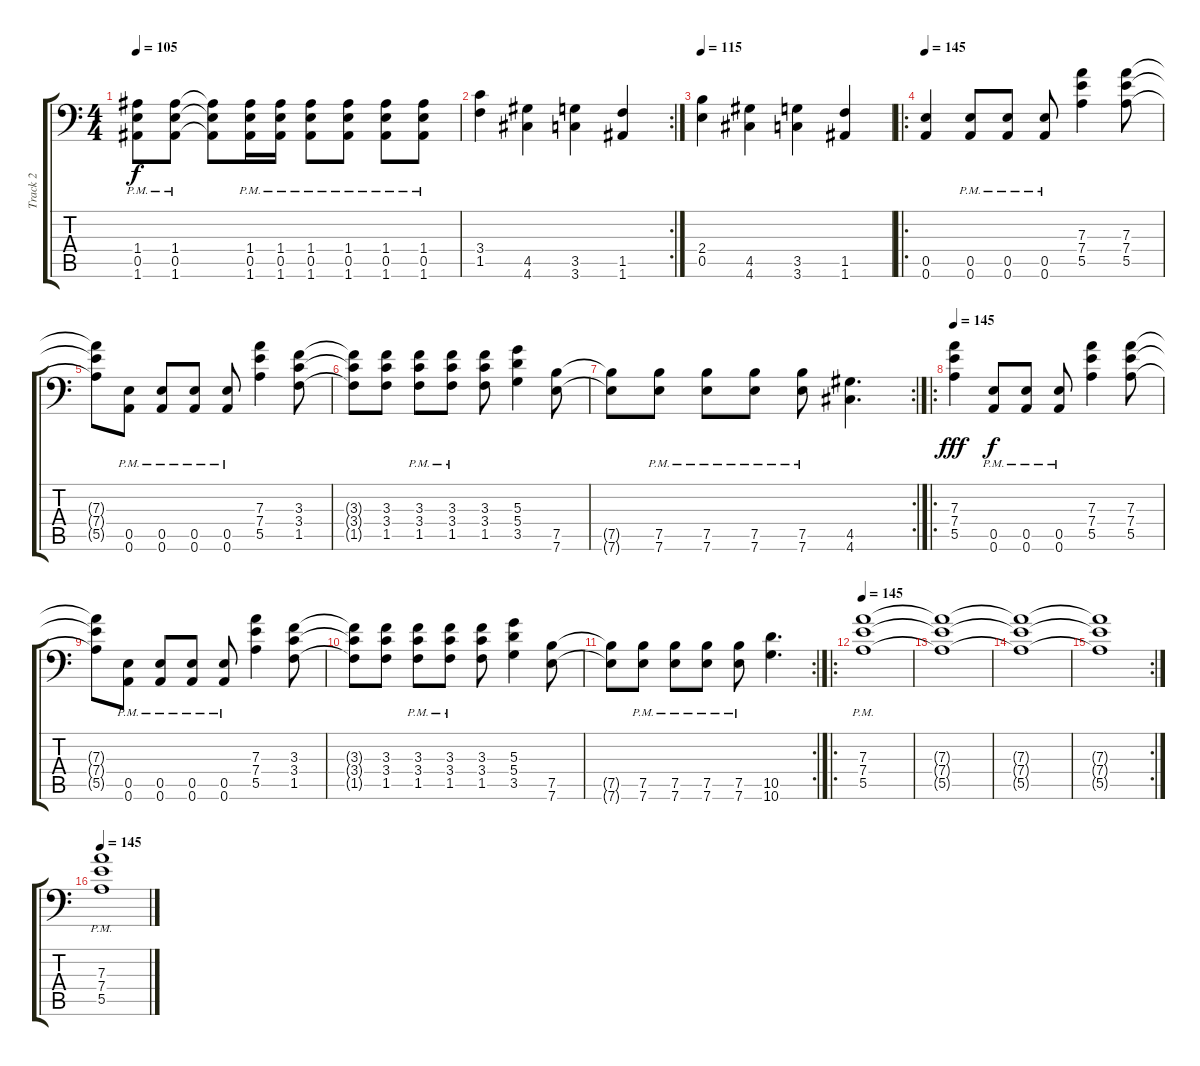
\track ("Track 2" "Track 2") {instrument distortionguitar}
\staff {score tabs}
\tuning (B3 Gb3 D3 A2 E2 A1) {hide}
\ts (4 4)
\tempo 105
\clef f4
\ks c
(1.4 0.5{pm} 1.6{pm}).8{dy f} (1.4 0.5{pm} 1.6{pm}).8 (1.4{t} 0.5{t} 1.6{t}).8 (1.4 0.5{pm} 1.6{pm}).16 (1.4 0.5{pm} 1.6{pm}).16 (1.4 0.5{pm} 1.6{pm}).8 (1.4 0.5{pm} 1.6{pm}).8 (1.4 0.5{pm} 1.6{pm}).8 (1.4 0.5{pm} 1.6{pm}).8 |
\rc 2
(3.4 1.5).4 (4.5 4.6).4 (3.5 3.6).4 (1.5 1.6).4 |
\tempo 115
(2.4 0.5).4 (4.5 4.6).4 (3.5 3.6).4 (1.5 1.6).4 |
\ro
\tempo 145
(0.5 0.6).4 (0.5{pm} 0.6{pm}).8 (0.5{pm} 0.6{pm}).8 (0.5{pm} 0.6{pm}).8 (7.3 7.4 5.5).4 (7.3 7.4 5.5).8 |
(7.3{t} 7.4{t} 5.5{t}).8 (0.5{pm} 0.6{pm}).8 (0.5{pm} 0.6{pm}).8 (0.5{pm} 0.6{pm}).8 (0.5{pm} 0.6{pm}).8 (7.3 7.4 5.5).4 (3.3 3.4 1.5).8 |
(3.3{t} 3.4{t} 1.5{t}).8 (3.3 3.4 1.5).8 (3.3{pm} 3.4{pm} 1.5{pm}).8 (3.3{pm} 3.4{pm} 1.5{pm}).8 (3.3 3.4 1.5).8 (5.3 5.4 3.5).4 (7.5 7.6).8 |
\rc 2
(7.5{t} 7.6{t}).8 (7.5{pm} 7.6{pm}).8 (7.5{pm} 7.6{pm}).8 (7.5{pm} 7.6{pm}).8 (7.5{pm} 7.6{pm}).8 (4.5 4.6).4{d} |
\ro
\tempo 145
(7.3 7.4 5.5).4{dy fff} (0.5{pm} 0.6{pm}).8{dy f} (0.5{pm} 0.6{pm}).8 (0.5{pm} 0.6{pm}).8 (7.3 7.4 5.5).4 (7.3 7.4 5.5).8 |
(7.3{t} 7.4{t} 5.5{t}).8 (0.5{pm} 0.6{pm}).8 (0.5{pm} 0.6{pm}).8 (0.5{pm} 0.6{pm}).8 (0.5{pm} 0.6{pm}).8 (7.3 7.4 5.5).4 (3.3 3.4 1.5).8 |
(3.3{t} 3.4{t} 1.5{t}).8 (3.3 3.4 1.5).8 (3.3{pm} 3.4{pm} 1.5{pm}).8 (3.3{pm} 3.4{pm} 1.5{pm}).8 (3.3 3.4 1.5).8 (5.3 5.4 3.5).4 (7.5 7.6).8 |
\rc 2
(7.5{t} 7.6{t}).8 (7.5{pm} 7.6{pm}).8 (7.5{pm} 7.6{pm}).8 (7.5{pm} 7.6{pm}).8 (7.5{pm} 7.6{pm}).8 (10.5 10.6).4{d} |
\ro
\tempo 145
(7.3{pm} 7.4{pm} 5.5{pm}).1 |
(7.3{t} 7.4{t} 5.5{t}).1 |
(7.3{t} 7.4{t} 5.5{t}).1 |
\rc 2
(7.3{t} 7.4{t} 5.5{t}).1 |
\tempo 145
(7.3{pm} 7.4{pm} 5.5{pm}).1
